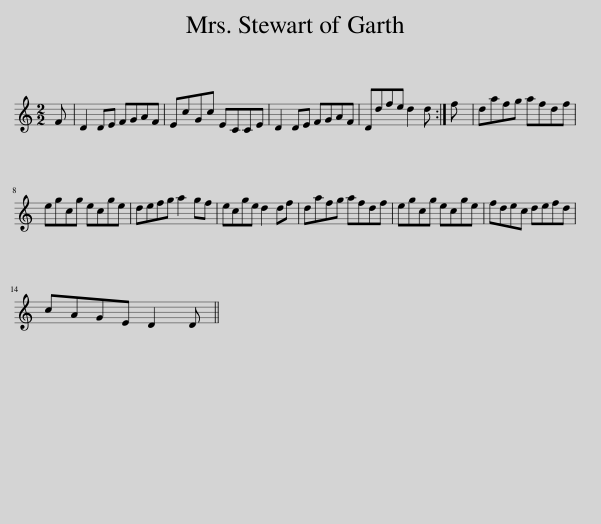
X:1
L:1/8
M:2/2
I:linebreak $
K:C
V:1 treble
V:1
 F | D2 DE FGAF | EcGc ECCE | D2 DE FGAF | Ddfe d2 d :| %5
 f | dafg afdf |$ egcg ecge | defg a2 gf | ecge d2 df | %10
 dafg afdf | egcg ecge | fdec defd |$ cAGE D2 D || %14
